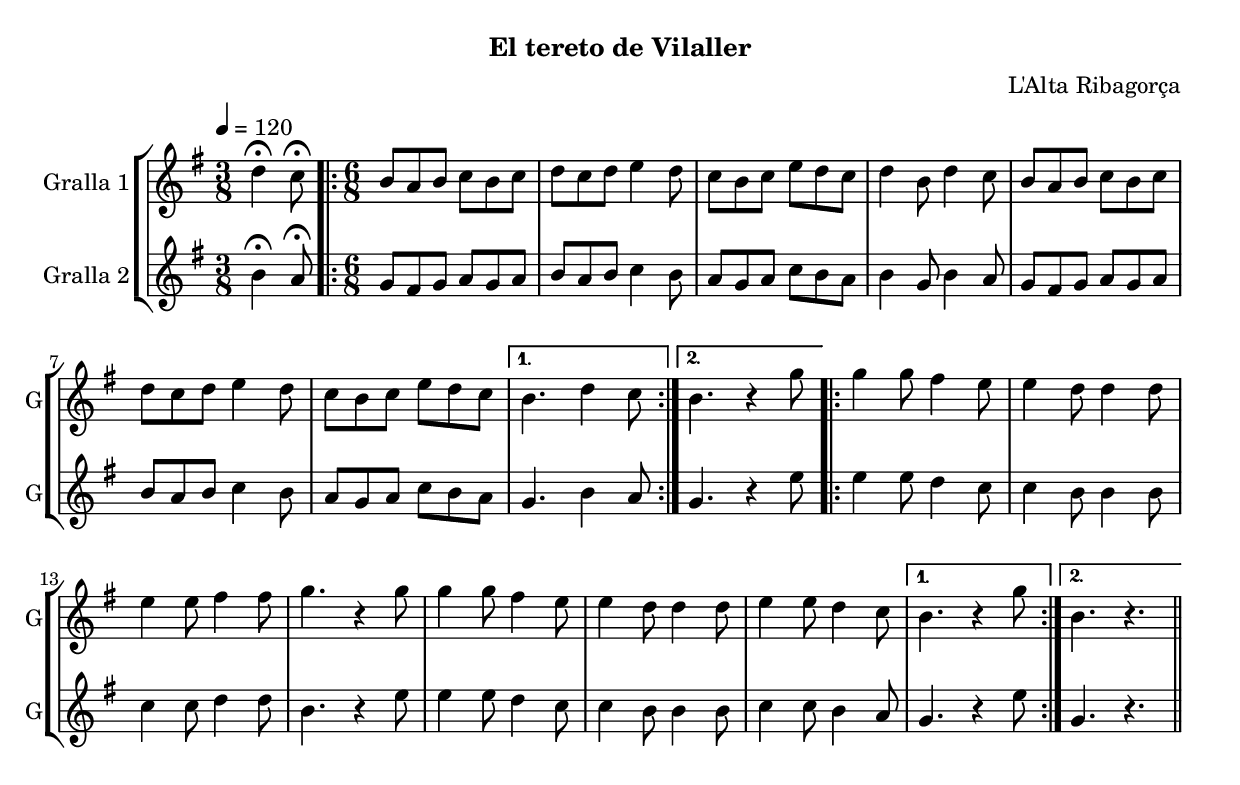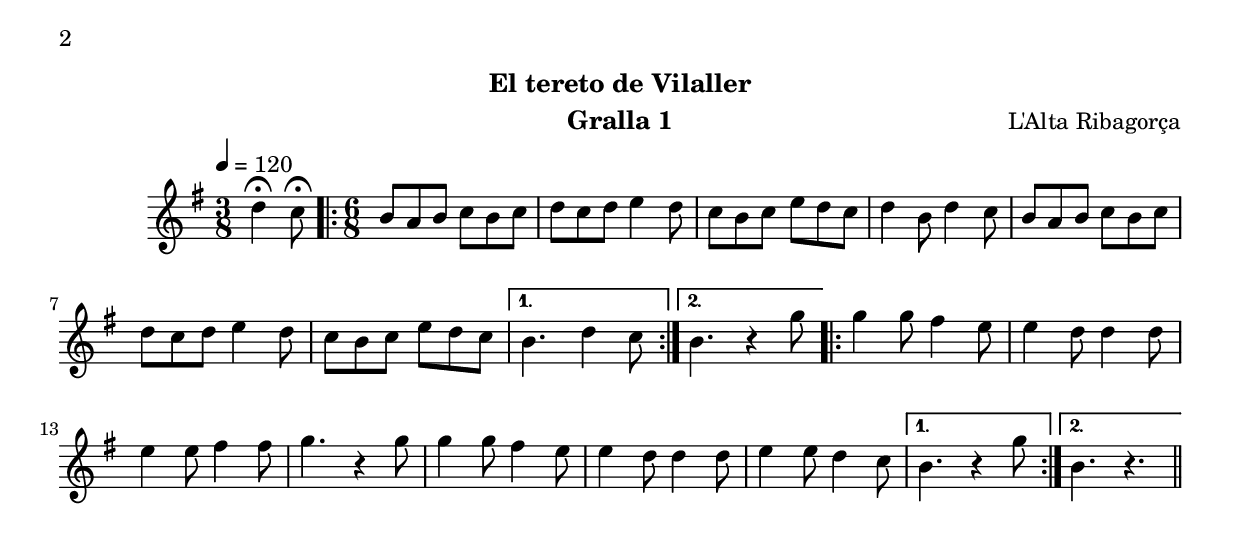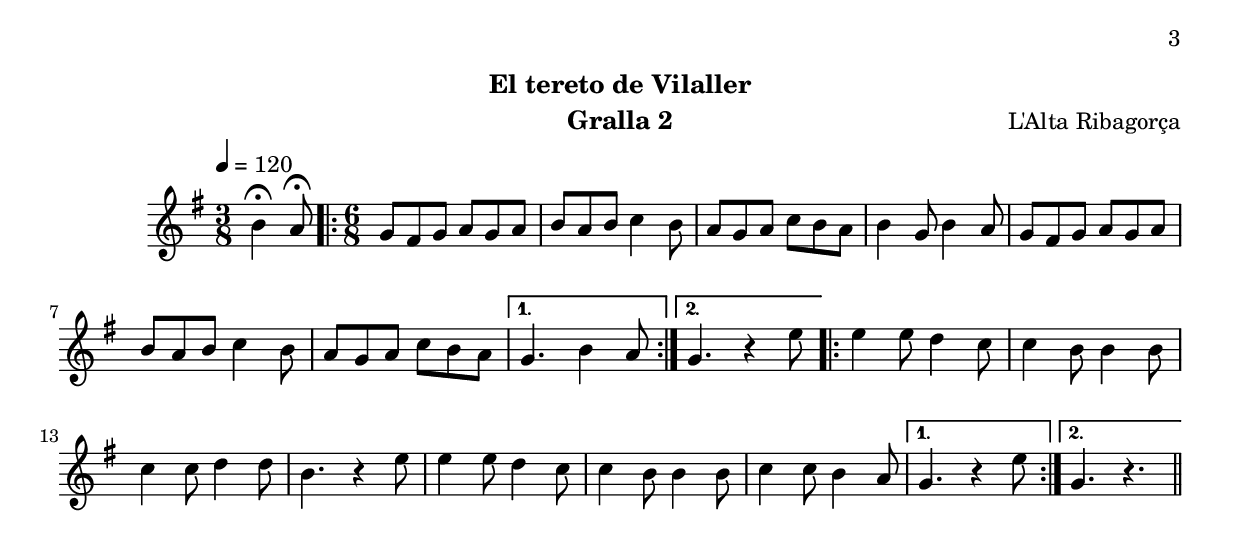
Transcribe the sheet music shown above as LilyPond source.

\version "2.22.1"

\header {
  dedication=""
  title="       "
  subtitle="El tereto de Vilaller"
  subsubtitle=""
  poet=""
  meter=""
  piece=""
  composer="L'Alta Ribagorça"
  arranger=""
  opus=""
  instrument=""
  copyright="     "
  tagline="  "
}

liniaroAa =
\relative d''
{
  \tempo 4=120
  \clef treble
  \key g \major
  \time 3/8
  d4\fermata c8\fermata  |
  \time 6/8   \repeat volta 2 { b8 a b c b c  |
  d8 c d e4 d8  |
  c8 b c e d c  |
  %05
  d4 b8 d4 c8  |
  b8 a b c b c  |
  d8 c d e4 d8  |
  c8 b c e d c }
  \alternative { { b4. d4 c8 }
  %10
  { b4. r4 g'8 } }
  \repeat volta 2 { g4 g8 fis4 e8  |
  e4 d8 d4 d8  |
  e4 e8 fis4 fis8  |
  g4. r4 g8  |
  %15
  g4 g8 fis4 e8  |
  e4 d8 d4 d8  |
  e4 e8 d4 c8 }
  \alternative { { b4. r4 g'8 }
  { b,4. r } } \bar "||"
}

liniaroAb =
\relative b'
{
  \tempo 4=120
  \clef treble
  \key g \major
  \time 3/8
  b4\fermata a8\fermata  |
  \time 6/8   \repeat volta 2 { g8 fis g a g a  |
  b8 a b c4 b8  |
  a8 g a c b a  |
  %05
  b4 g8 b4 a8  |
  g8 fis g a g a  |
  b8 a b c4 b8  |
  a8 g a c b a }
  \alternative { { g4. b4 a8 }
  %10
  { g4. r4 e'8 } }
  \repeat volta 2 { e4 e8 d4 c8  |
  c4 b8 b4 b8  |
  c4 c8 d4 d8  |
  b4. r4 e8  |
  %15
  e4 e8 d4 c8  |
  c4 b8 b4 b8  |
  c4 c8 b4 a8 }
  \alternative { { g4. r4 e'8 }
  { g,4. r } } \bar "||"
}

\bookpart {
  \score {
    \new StaffGroup {
      \override Score.RehearsalMark #'self-alignment-X = #LEFT
      <<
        \new Staff \with {instrumentName = #"Gralla 1" shortInstrumentName = #"G"} \liniaroAa
        \new Staff \with {instrumentName = #"Gralla 2" shortInstrumentName = #"G"} \liniaroAb
      >>
    }
    \layout {}
  }
  \score { \unfoldRepeats
    \new StaffGroup {
      \override Score.RehearsalMark #'self-alignment-X = #LEFT
      <<
        \new Staff \with {instrumentName = #"Gralla 1" shortInstrumentName = #"G"} \liniaroAa
        \new Staff \with {instrumentName = #"Gralla 2" shortInstrumentName = #"G"} \liniaroAb
      >>
    }
    \midi {}
  }
}

\bookpart {
  \header {instrument="Gralla 1"}
  \score {
    \new StaffGroup {
      \override Score.RehearsalMark #'self-alignment-X = #LEFT
      <<
        \new Staff \liniaroAa
      >>
    }
    \layout {}
  }
  \score { \unfoldRepeats
    \new StaffGroup {
      \override Score.RehearsalMark #'self-alignment-X = #LEFT
      <<
        \new Staff \liniaroAa
      >>
    }
    \midi {}
  }
}

\bookpart {
  \header {instrument="Gralla 2"}
  \score {
    \new StaffGroup {
      \override Score.RehearsalMark #'self-alignment-X = #LEFT
      <<
        \new Staff \liniaroAb
      >>
    }
    \layout {}
  }
  \score { \unfoldRepeats
    \new StaffGroup {
      \override Score.RehearsalMark #'self-alignment-X = #LEFT
      <<
        \new Staff \liniaroAb
      >>
    }
    \midi {}
  }
}

